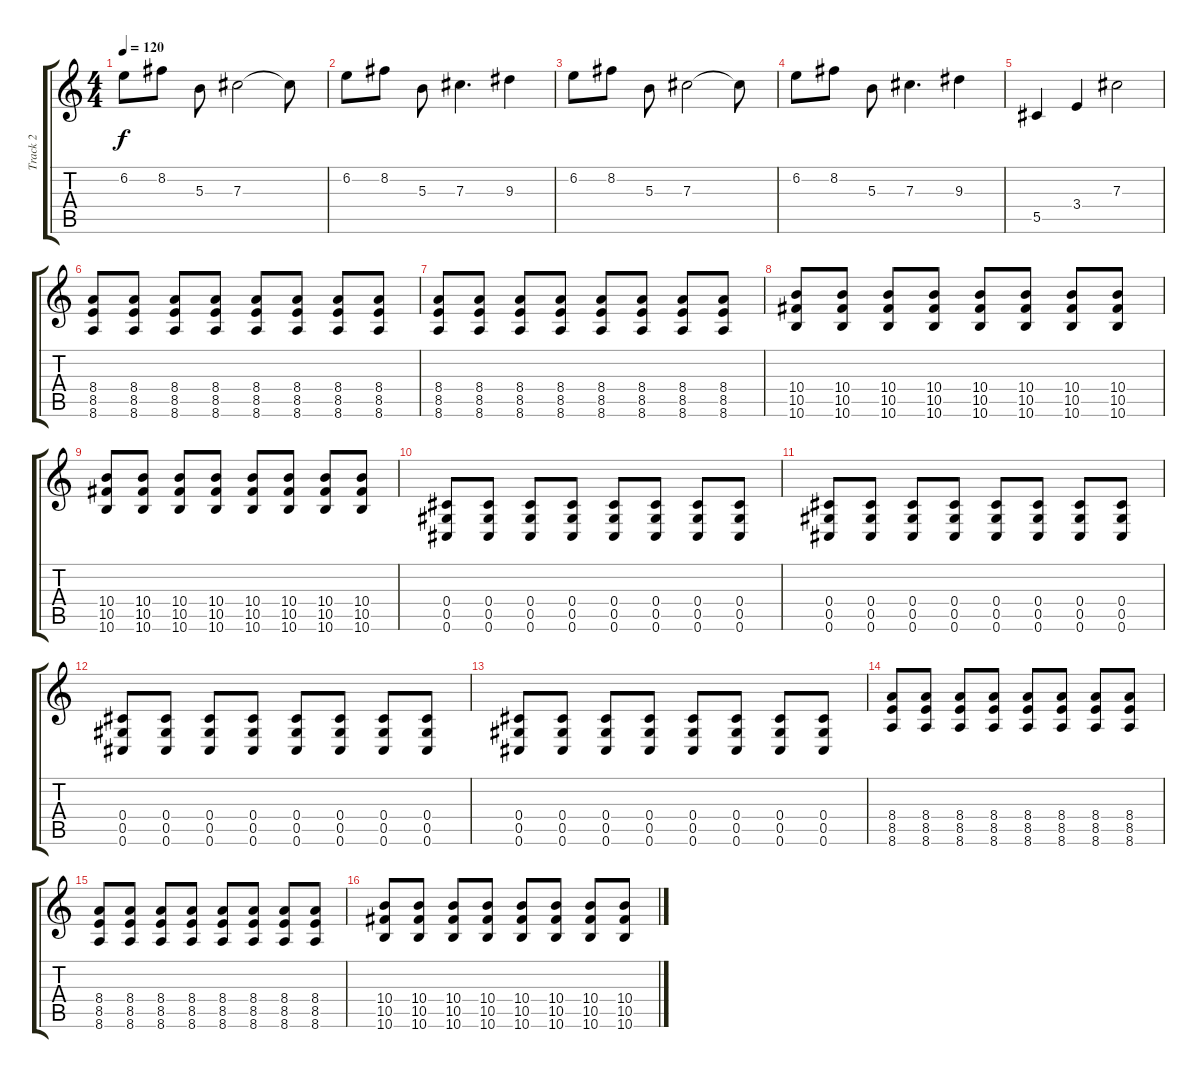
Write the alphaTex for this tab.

\track ("Track 2" "Track 2") {solo instrument distortionguitar}
\staff {score tabs}
\tuning (Eb4 Bb3 Gb3 Db3 Ab2 Db2) {hide}
\ts (4 4)
\tempo 120
\clef g2
\ks c
6.2.8{dy f} 8.2.8 5.3.8 7.3.2 7.3{t}.8 |
6.2.8 8.2.8 5.3.8 7.3.4{d} 9.3.4 |
6.2.8 8.2.8 5.3.8 7.3.2 7.3{t}.8 |
6.2.8 8.2.8 5.3.8 7.3.4{d} 9.3.4 |
5.5.4 3.4.4 7.3.2 |
(8.4 8.5 8.6).8 (8.4 8.5 8.6).8 (8.4 8.5 8.6).8 (8.4 8.5 8.6).8 (8.4 8.5 8.6).8 (8.4 8.5 8.6).8 (8.4 8.5 8.6).8 (8.4 8.5 8.6).8 |
(8.4 8.5 8.6).8 (8.4 8.5 8.6).8 (8.4 8.5 8.6).8 (8.4 8.5 8.6).8 (8.4 8.5 8.6).8 (8.4 8.5 8.6).8 (8.4 8.5 8.6).8 (8.4 8.5 8.6).8 |
(10.4 10.5 10.6).8 (10.4 10.5 10.6).8 (10.4 10.5 10.6).8 (10.4 10.5 10.6).8 (10.4 10.5 10.6).8 (10.4 10.5 10.6).8 (10.4 10.5 10.6).8 (10.4 10.5 10.6).8 |
(10.4 10.5 10.6).8 (10.4 10.5 10.6).8 (10.4 10.5 10.6).8 (10.4 10.5 10.6).8 (10.4 10.5 10.6).8 (10.4 10.5 10.6).8 (10.4 10.5 10.6).8 (10.4 10.5 10.6).8 |
(0.4 0.5 0.6).8 (0.4 0.5 0.6).8 (0.4 0.5 0.6).8 (0.4 0.5 0.6).8 (0.4 0.5 0.6).8 (0.4 0.5 0.6).8 (0.4 0.5 0.6).8 (0.4 0.5 0.6).8 |
(0.4 0.5 0.6).8 (0.4 0.5 0.6).8 (0.4 0.5 0.6).8 (0.4 0.5 0.6).8 (0.4 0.5 0.6).8 (0.4 0.5 0.6).8 (0.4 0.5 0.6).8 (0.4 0.5 0.6).8 |
(0.4 0.5 0.6).8 (0.4 0.5 0.6).8 (0.4 0.5 0.6).8 (0.4 0.5 0.6).8 (0.4 0.5 0.6).8 (0.4 0.5 0.6).8 (0.4 0.5 0.6).8 (0.4 0.5 0.6).8 |
(0.4 0.5 0.6).8 (0.4 0.5 0.6).8 (0.4 0.5 0.6).8 (0.4 0.5 0.6).8 (0.4 0.5 0.6).8 (0.4 0.5 0.6).8 (0.4 0.5 0.6).8 (0.4 0.5 0.6).8 |
(8.4 8.5 8.6).8 (8.4 8.5 8.6).8 (8.4 8.5 8.6).8 (8.4 8.5 8.6).8 (8.4 8.5 8.6).8 (8.4 8.5 8.6).8 (8.4 8.5 8.6).8 (8.4 8.5 8.6).8 |
(8.4 8.5 8.6).8 (8.4 8.5 8.6).8 (8.4 8.5 8.6).8 (8.4 8.5 8.6).8 (8.4 8.5 8.6).8 (8.4 8.5 8.6).8 (8.4 8.5 8.6).8 (8.4 8.5 8.6).8 |
(10.4 10.5 10.6).8 (10.4 10.5 10.6).8 (10.4 10.5 10.6).8 (10.4 10.5 10.6).8 (10.4 10.5 10.6).8 (10.4 10.5 10.6).8 (10.4 10.5 10.6).8 (10.4 10.5 10.6).8
